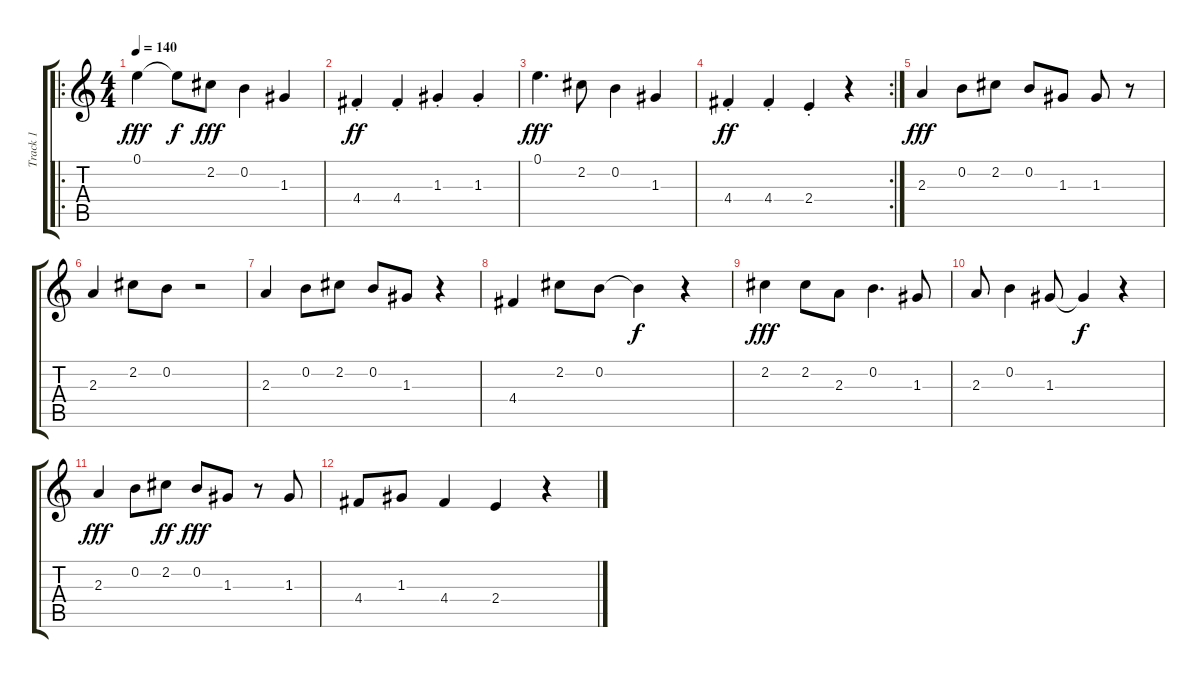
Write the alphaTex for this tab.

\track ("Track 1" "Track 1") {instrument acousticguitarsteel}
\staff {score tabs}
\tuning (E4 B3 G3 D3 A2 E2) {hide}
\ro
\ts (4 4)
\tempo 140
\clef g2
\ks c
0.1.4{dy fff instrument acousticguitarsteel} 0.1{t}.8{dy f} 2.2.8{dy fff} 0.2.4 1.3.4 |
4.4{st}.4{dy ff} 4.4{st}.4 1.3{st}.4 1.3{st}.4 |
0.1.4{d dy fff} 2.2.8 0.2.4 1.3.4 |
\rc 2
4.4{st}.4{dy ff} 4.4{st}.4 2.4{st}.4 r.4 |
2.3.4{dy fff} 0.2.8 2.2.8 0.2.8 1.3.8 1.3.8 r.8 |
2.3.4 2.2.8 0.2.8 r.2 |
2.3.4 0.2.8 2.2.8 0.2.8 1.3.8 r.4 |
4.4.4 2.2.8 0.2.8 0.2{t}.4{dy f} r.4 |
2.2.4{dy fff} 2.2.8 2.3.8 0.2.4{d} 1.3.8 |
2.3.8 0.2.4 1.3.8 1.3{t}.4{dy f} r.4 |
2.3.4{dy fff} 0.2.8 2.2.8{dy ff} 0.2.8{dy fff} 1.3.8 r.8 1.3.8 |
4.4.8 1.3.8 4.4.4 2.4.4 r.4
